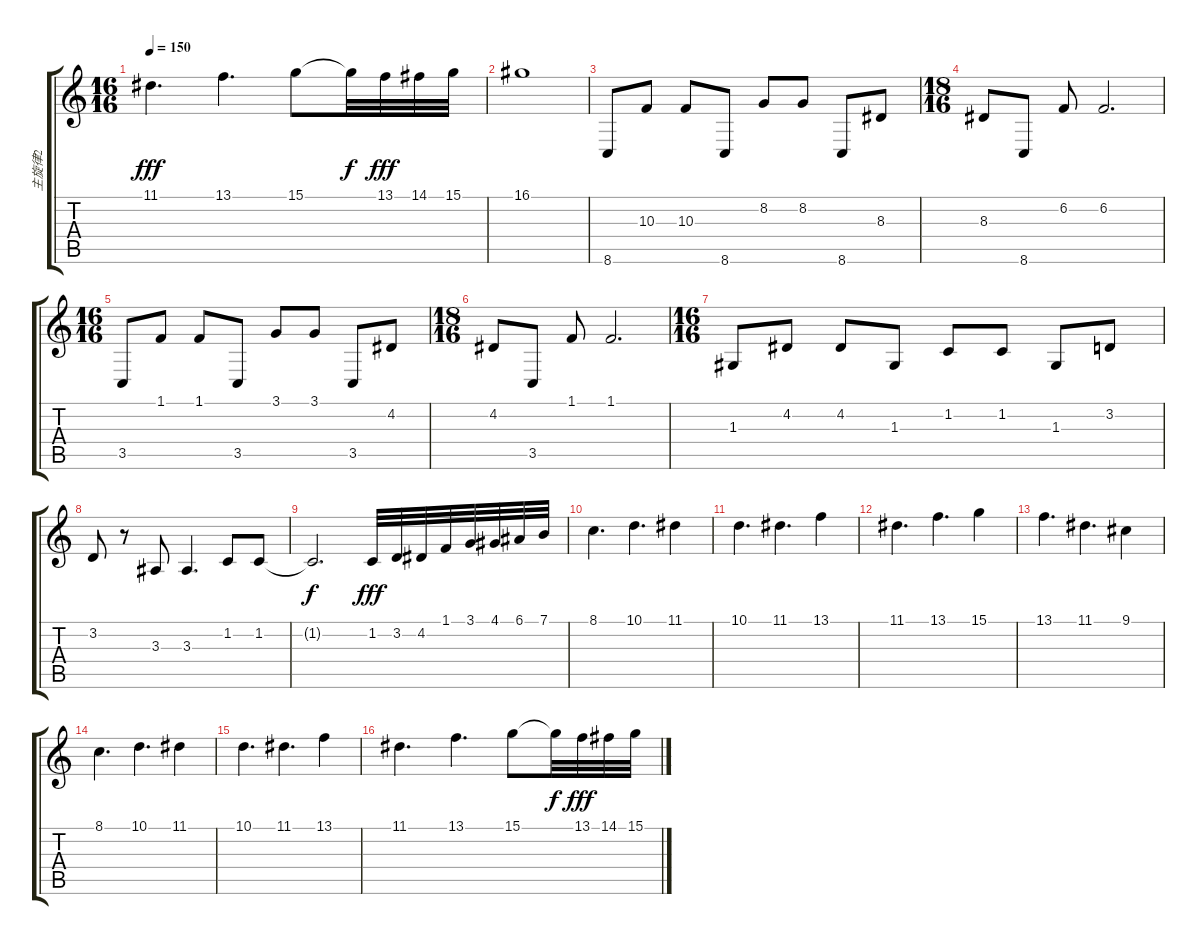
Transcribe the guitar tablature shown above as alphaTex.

\track ("主旋律2" "主旋律2") {instrument stringensemble1}
\staff {score tabs}
\tuning (E4 B3 G3 D3 A2 E2) {hide}
\ts (16 16)
\tempo 150
\clef g2
\ks c
11.1.4{d dy fff} 13.1.4{d} 15.1.8 15.1{t}.32{dy f} 13.1.32{dy fff} 14.1.32 15.1.32 |
16.1.1 |
8.6.8 10.3.8 10.3.8 8.6.8 8.2.8 8.2.8 8.6.8 8.3.8 |
\ts (18 16)
8.3.8 8.6.8 6.2.8 6.2.2{d} |
\ts (16 16)
3.5.8 1.1.8 1.1.8 3.5.8 3.1.8 3.1.8 3.5.8 4.2.8 |
\ts (18 16)
4.2.8 3.5.8 1.1.8 1.1.2{d} |
\ts (16 16)
1.3.8 4.2.8 4.2.8 1.3.8 1.2.8 1.2.8 1.3.8 3.2.8 |
3.2.8 r.8 3.3.8 3.3.4{d} 1.2.8 1.2.8 |
1.2{t}.2{d dy f} 1.2.32{dy fff} 3.2.32 4.2.32 1.1.32 3.1.32 4.1.32 6.1.32 7.1.32 |
8.1.4{d} 10.1.4{d} 11.1.4 |
10.1.4{d} 11.1.4{d} 13.1.4 |
11.1.4{d} 13.1.4{d} 15.1.4 |
13.1.4{d} 11.1.4{d} 9.1.4 |
8.1.4{d} 10.1.4{d} 11.1.4 |
10.1.4{d} 11.1.4{d} 13.1.4 |
11.1.4{d} 13.1.4{d} 15.1.8 15.1{t}.32{dy f} 13.1.32{dy fff} 14.1.32 15.1.32
